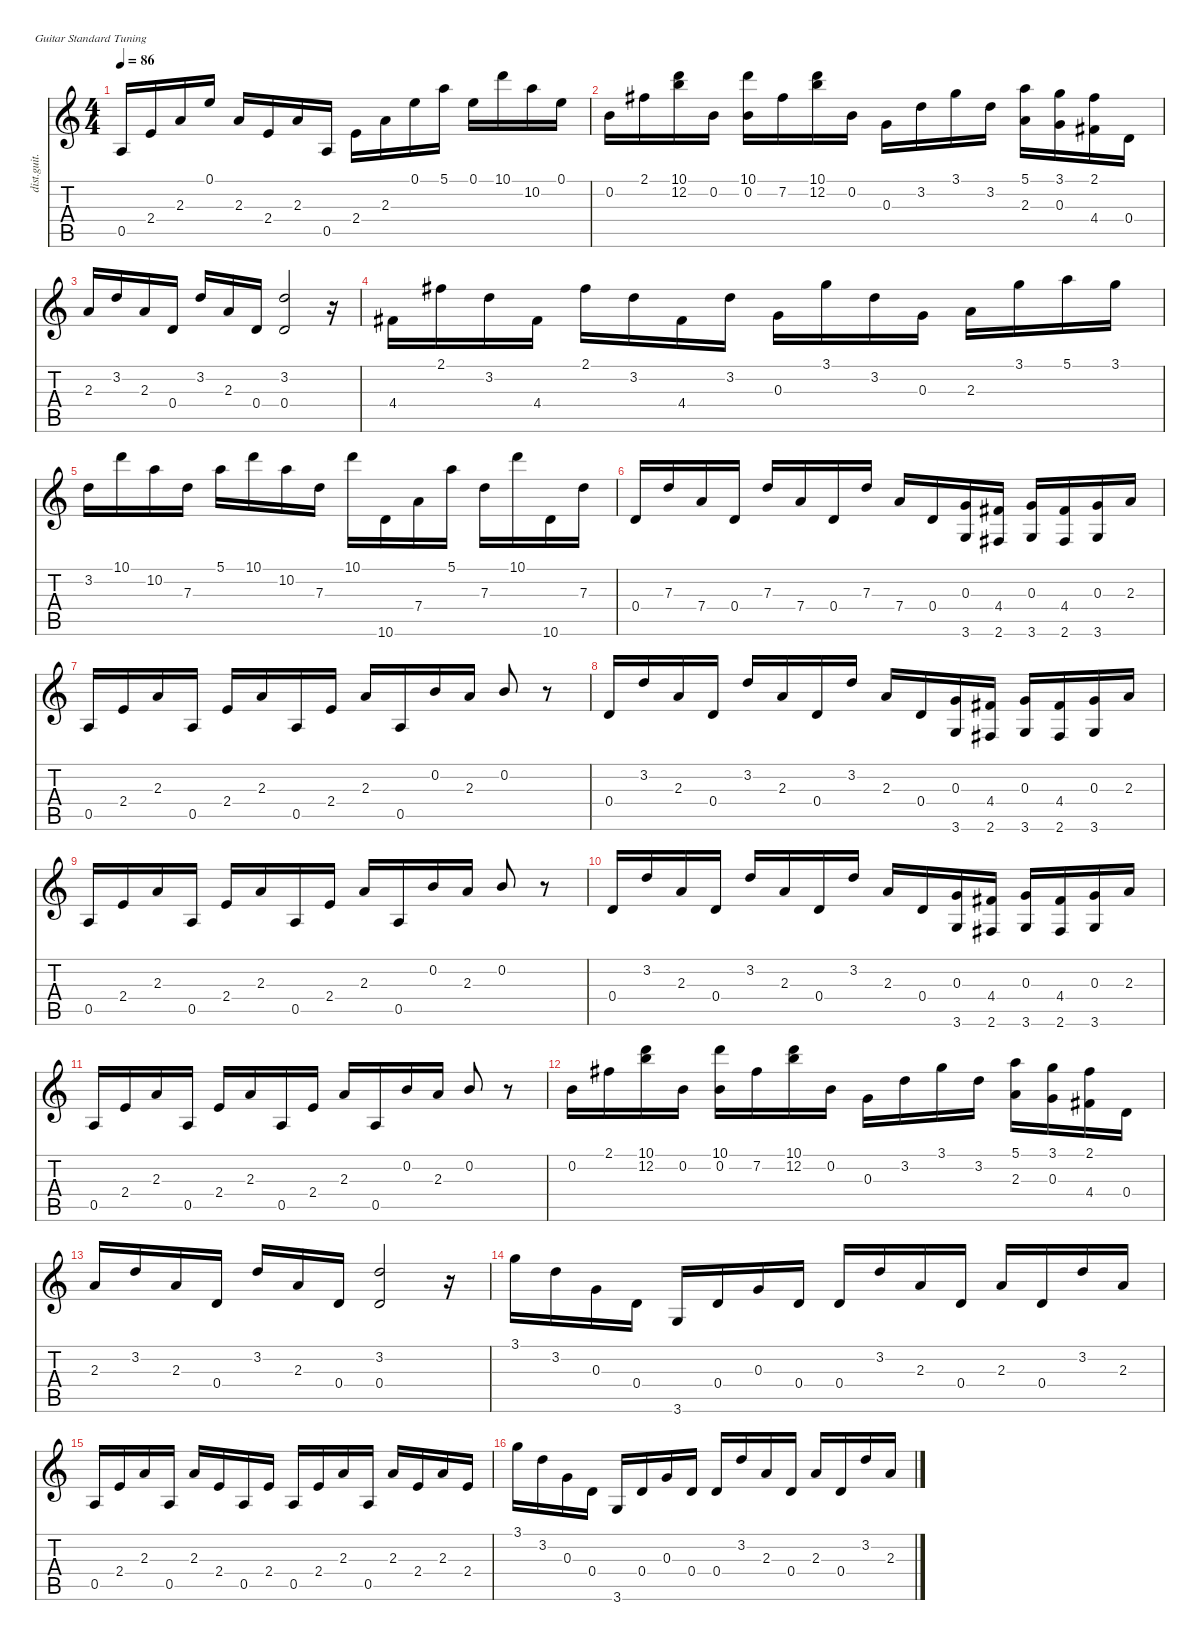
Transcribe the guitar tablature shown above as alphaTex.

\defaultSystemsLayout 4
\hideDynamics
\bracketExtendMode nobrackets
\otherSystemsTrackNameOrientation horizontal
\track ("Take a guess" "dist.guit.") {instrument distortionguitar}
\staff {score tabs}
\tuning (E4 B3 G3 D3 A2 E2)
\ts (4 4)
\tempo 86
\clef g2
\ks c
0.5.16{dy f beam Up} 2.4.16{beam Up} 2.3.16{beam Up} 0.1.16{beam Up} 2.3.16{dy ff beam Up} 2.4.16{beam Up} 2.3.16{dy f beam Up} 0.5.16{beam Up} 2.4.16{dy ff beam Down} 2.3.16{dy mp beam Down} 0.1.16{dy mf beam Down} 5.1.16{beam Down} 0.1.16{beam Down} 10.1.16{dy f beam Down} 10.2.16{dy mf beam Down} 0.1.16{dy f beam Down} |
0.2.16{beam Down} 2.1{acc #}.16{beam Down} (10.1 12.2).16{dy ff beam Down} 0.2.16{dy f beam Down} (10.1 0.2).16{dy ff beam Down} 7.2{acc #}.16{dy f beam Down} (10.1 12.2).16{dy ff beam Down} 0.2.16{dy f beam Down} 0.3.16{beam Down} 3.2.16{beam Down} 3.1.16{dy ff beam Down} 3.2.16{beam Down} (5.1 2.3).16{dy f beam Down} (3.1 0.3).16{dy ff beam Down} (2.1{acc #} 4.4{acc #}).16{beam Down} 0.4.16{dy f beam Down} |
2.3.16{dy ff beam Up} 3.2.16{beam Up} 2.3.16{beam Up} 0.4.16{dy mf beam Up} 3.2.16{dy ff beam Up} 2.3.16{beam Up} 0.4.16{dy f beam Up} (3.2 0.4).2{beam Up} r.16{beam Up} |
4.4{acc #}.16{dy mf beam Down} 2.1{acc #}.16{beam Down} 3.2.16{dy ff beam Down} 4.4{acc #}.16{dy f beam Down} 2.1{acc #}.16{beam Down} 3.2.16{dy ff beam Down} 4.4{acc #}.16{dy f beam Down} 3.2.16{dy ff beam Down} 0.3.16{dy fff beam Down} 3.1.16{dy f beam Down} 3.2.16{dy ff beam Down} 0.3.16{dy f beam Down} 2.3.16{dy fff beam Down} 3.1.16{dy ff beam Down} 5.1.16{dy fff beam Down} 3.1.16{dy ff beam Down} |
3.2.16{beam Down} 10.1.16{beam Down} 10.2.16{beam Down} 7.3.16{beam Down} 5.1.16{beam Down} 10.1.16{dy mf beam Down} 10.2.16{dy ff beam Down} 7.3.16{beam Down} 10.1.16{dy f beam Down} 10.6.16{beam Down} 7.4.16{dy ff beam Down} 5.1.16{beam Down} 7.3.16{beam Down} 10.1.16{dy f beam Down} 10.6.16{beam Down} 7.3.16{dy ff beam Down} |
0.4.16{beam Up} 7.3.16{dy mf beam Up} 7.4.16{dy ff beam Up} 0.4.16{beam Up} 7.3.16{dy f beam Up} 7.4.16{dy ff beam Up} 0.4.16{beam Up} 7.3.16{dy f beam Up} 7.4.16{dy ff beam Up} 0.4.16{beam Up} (0.3 3.6).16{dy f beam Up} (4.4{acc #} 2.6{acc #}).16{beam Up} (0.3 3.6).16{beam Up} (4.4{acc #} 2.6{acc #}).16{beam Up} (0.3 3.6).16{beam Up} 2.3.16{dy ff beam Up} |
0.5.16{dy f beam Up} 2.4.16{dy ff beam Up} 2.3.16{dy f beam Up} 0.5.16{beam Up} 2.4.16{dy ff beam Up} 2.3.16{dy f beam Up} 0.5.16{dy ff beam Up} 2.4.16{beam Up} 2.3.16{dy mf beam Up} 0.5.16{dy f beam Up} 0.2.16{dy ff beam Up} 2.3.16{dy f beam Up} 0.2.8{beam Up} r.8{beam Up} |
0.4.16{dy ff beam Up} 3.2.16{dy mf beam Up} 2.3.16{dy ff beam Up} 0.4.16{beam Up} 3.2.16{dy f beam Up} 2.3.16{dy ff beam Up} 0.4.16{beam Up} 3.2.16{dy f beam Up} 2.3.16{dy ff beam Up} 0.4.16{beam Up} (0.3 3.6).16{dy f beam Up} (4.4{acc #} 2.6{acc #}).16{beam Up} (0.3 3.6).16{beam Up} (4.4{acc #} 2.6{acc #}).16{beam Up} (0.3 3.6).16{beam Up} 2.3.16{dy ff beam Up} |
0.5.16{dy f beam Up} 2.4.16{dy ff beam Up} 2.3.16{dy f beam Up} 0.5.16{beam Up} 2.4.16{dy ff beam Up} 2.3.16{dy f beam Up} 0.5.16{dy ff beam Up} 2.4.16{beam Up} 2.3.16{dy mf beam Up} 0.5.16{dy f beam Up} 0.2.16{dy ff beam Up} 2.3.16{dy f beam Up} 0.2.8{beam Up} r.8{beam Up} |
0.4.16{dy ff beam Up} 3.2.16{dy mf beam Up} 2.3.16{dy ff beam Up} 0.4.16{beam Up} 3.2.16{dy f beam Up} 2.3.16{dy ff beam Up} 0.4.16{beam Up} 3.2.16{dy f beam Up} 2.3.16{dy ff beam Up} 0.4.16{beam Up} (0.3 3.6).16{dy f beam Up} (4.4{acc #} 2.6{acc #}).16{beam Up} (0.3 3.6).16{beam Up} (4.4{acc #} 2.6{acc #}).16{beam Up} (0.3 3.6).16{beam Up} 2.3.16{dy ff beam Up} |
0.5.16{dy f beam Up} 2.4.16{dy ff beam Up} 2.3.16{dy f beam Up} 0.5.16{beam Up} 2.4.16{dy ff beam Up} 2.3.16{dy f beam Up} 0.5.16{dy ff beam Up} 2.4.16{beam Up} 2.3.16{dy mf beam Up} 0.5.16{dy f beam Up} 0.2.16{dy ff beam Up} 2.3.16{dy f beam Up} 0.2.8{beam Up} r.8{beam Up} |
0.2.16{beam Down} 2.1{acc #}.16{beam Down} (10.1 12.2).16{dy ff beam Down} 0.2.16{dy f beam Down} (10.1 0.2).16{dy ff beam Down} 7.2{acc #}.16{dy f beam Down} (10.1 12.2).16{dy ff beam Down} 0.2.16{dy f beam Down} 0.3.16{beam Down} 3.2.16{beam Down} 3.1.16{dy ff beam Down} 3.2.16{beam Down} (5.1 2.3).16{dy f beam Down} (3.1 0.3).16{dy ff beam Down} (2.1{acc #} 4.4{acc #}).16{beam Down} 0.4.16{dy f beam Down} |
2.3.16{dy ff beam Up} 3.2.16{beam Up} 2.3.16{beam Up} 0.4.16{dy mf beam Up} 3.2.16{dy ff beam Up} 2.3.16{beam Up} 0.4.16{dy f beam Up} (3.2 0.4).2{beam Up} r.16{beam Up} |
3.1.16{beam Down} 3.2.16{beam Down} 0.3.16{beam Down} 0.4.16{dy ff beam Down} 3.6.16{dy f beam Up} 0.4.16{dy ff beam Up} 0.3.16{dy f beam Up} 0.4.16{beam Up} 0.4.16{beam Up} 3.2.16{dy mf beam Up} 2.3.16{dy f beam Up} 0.4.16{beam Up} 2.3.16{dy mf beam Up} 0.4.16{dy f beam Up} 3.2.16{dy mp beam Up} 2.3.16{dy f beam Up} |
0.5.16{beam Up} 2.4.16{dy ff beam Up} 2.3.16{beam Up} 0.5.16{dy f beam Up} 2.3.16{beam Up} 2.4.16{dy ff beam Up} 0.5.16{dy f beam Up} 2.4.16{dy ff beam Up} 0.5.16{dy f beam Up} 2.4.16{dy ff beam Up} 2.3.16{dy f beam Up} 0.5.16{beam Up} 2.3.16{dy mf beam Up} 2.4.16{dy ff beam Up} 2.3.16{dy f beam Up} 2.4.16{dy ff beam Up} |
3.1.16{dy f beam Down} 3.2.16{beam Down} 0.3.16{beam Down} 0.4.16{dy ff beam Down} 3.6.16{dy f beam Up} 0.4.16{dy ff beam Up} 0.3.16{dy f beam Up} 0.4.16{beam Up} 0.4.16{beam Up} 3.2.16{dy mf beam Up} 2.3.16{dy f beam Up} 0.4.16{beam Up} 2.3.16{dy mf beam Up} 0.4.16{dy f beam Up} 3.2.16{dy mp beam Up} 2.3.16{dy f beam Up}
